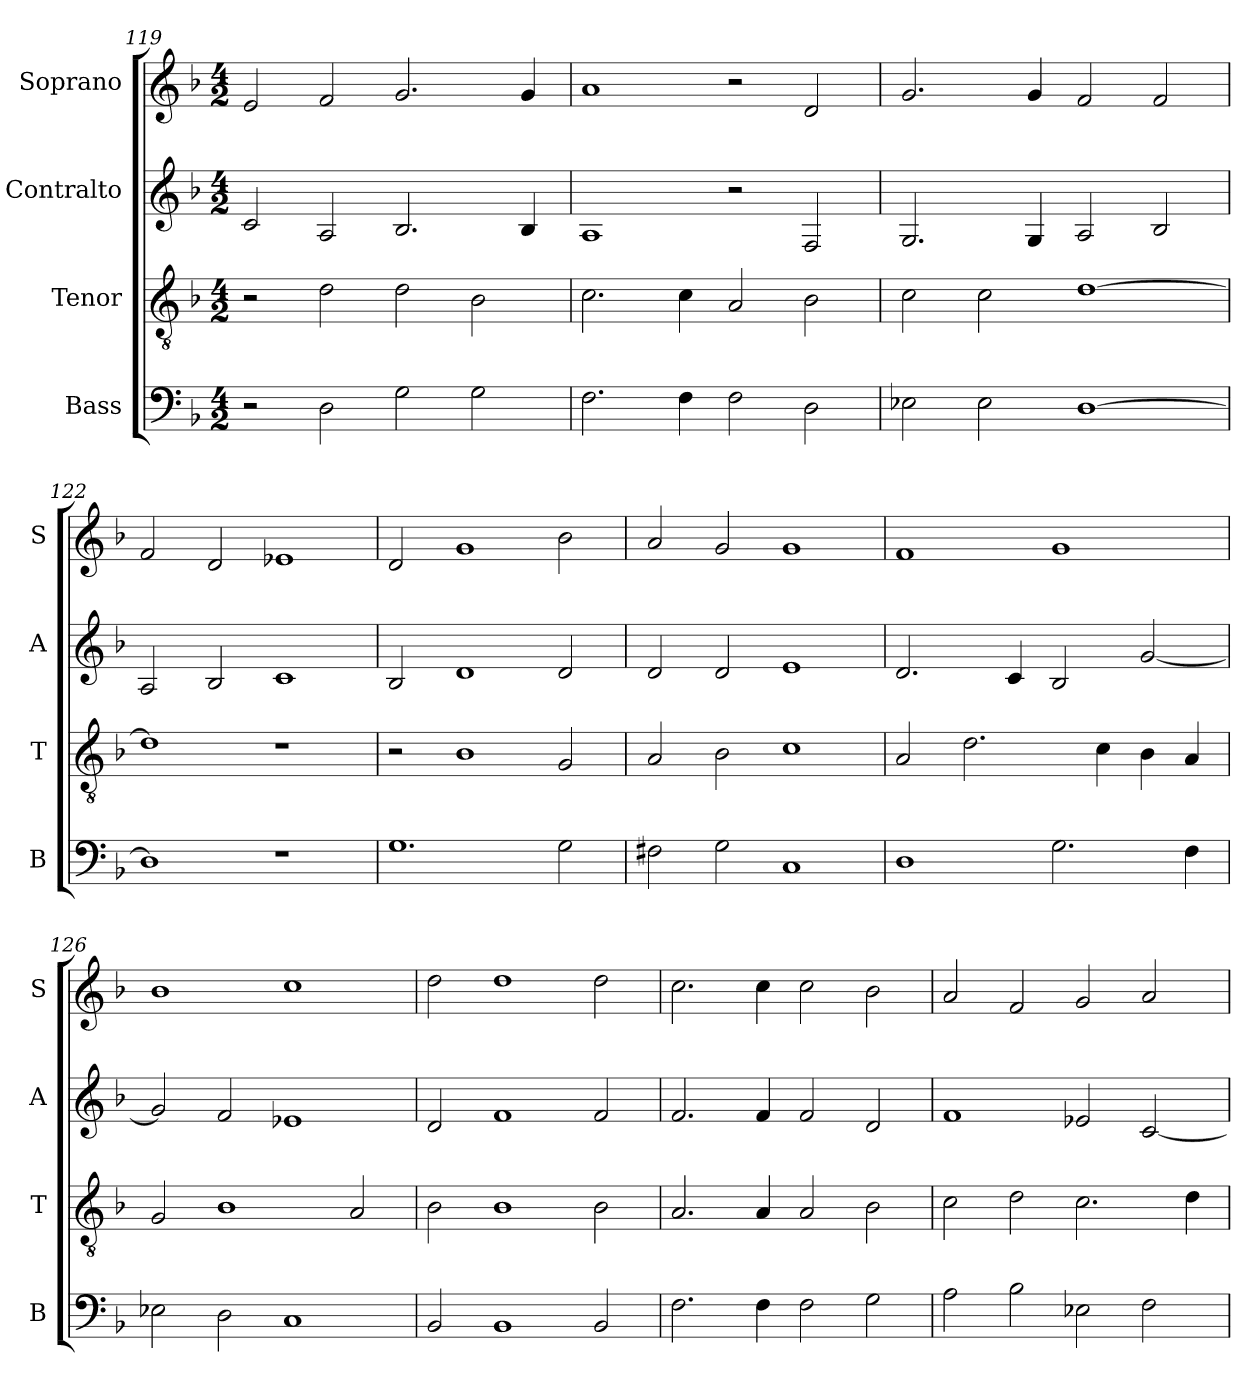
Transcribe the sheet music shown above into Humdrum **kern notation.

**kern	**kern	**kern	**kern
*part4	*part3	*part2	*part1
*staff4	*staff3	*staff2	*staff1
*I"Bass	*I"Tenor	*I"Contralto	*I"Soprano
*I'B	*I'T	*I'A	*I'S
*clefF4	*clefGv2	*clefG2	*clefG2
*k[b-]	*k[b-]	*k[b-]	*k[b-]
*G:dor	*G:dor	*G:dor	*G:dor
*M4/2	*M4/2	*M4/2	*M4/2
=119	=119	=119	=119
2r	2r	2c	2e
2D	2d	2A	2f
2G	2d	2.B-	2.g
2G	2B-	.	.
.	.	4B-	4g
=120	=120	=120	=120
2.F	2.c	1A	1a
4F	4c	.	.
2F	2A	2r	2r
2D	2B-	2F	2d
=121	=121	=121	=121
2E-X	2c	2.G	2.g
2E-	2c	.	.
.	.	4G	4g
[1D	[1d	2A	2f
.	.	2B-	2f
=122	=122	=122	=122
1D]	1d]	2A	2f
.	.	2B-	2d
1r	1r	1c	1e-X
=123	=123	=123	=123
1.G	2r	2B-	2d
.	1B-	1d	1g
2G	2G	2d	2b-
=124	=124	=124	=124
2F#X	2A	2d	2a
2G	2B-	2d	2g
1C	1c	1e	1g
=125	=125	=125	=125
1D	2A	2.d	1f
.	2.d	.	.
.	.	4c	.
2.G	.	2B-	1g
.	4c	.	.
.	4B-	[2g	.
4F	4A	.	.
=126	=126	=126	=126
2E-X	2G	2g]	1b-
2D	1B-	2f	.
1C	.	1e-X	1cc
.	2A	.	.
=127	=127	=127	=127
2BB-	2B-	2d	2dd
1BB-	1B-	1f	1dd
2BB-	2B-	2f	2dd
=128	=128	=128	=128
2.F	2.A	2.f	2.cc
4F	4A	4f	4cc
2F	2A	2f	2cc
2G	2B-	2d	2b-
=129	=129	=129	=129
2A	2c	1f	2a
2B-	2d	.	2f
2E-X	2.c	2e-X	2g
2F	.	[2c	2a
.	4d	.	.
=	=	=	=
*-	*-	*-	*-
